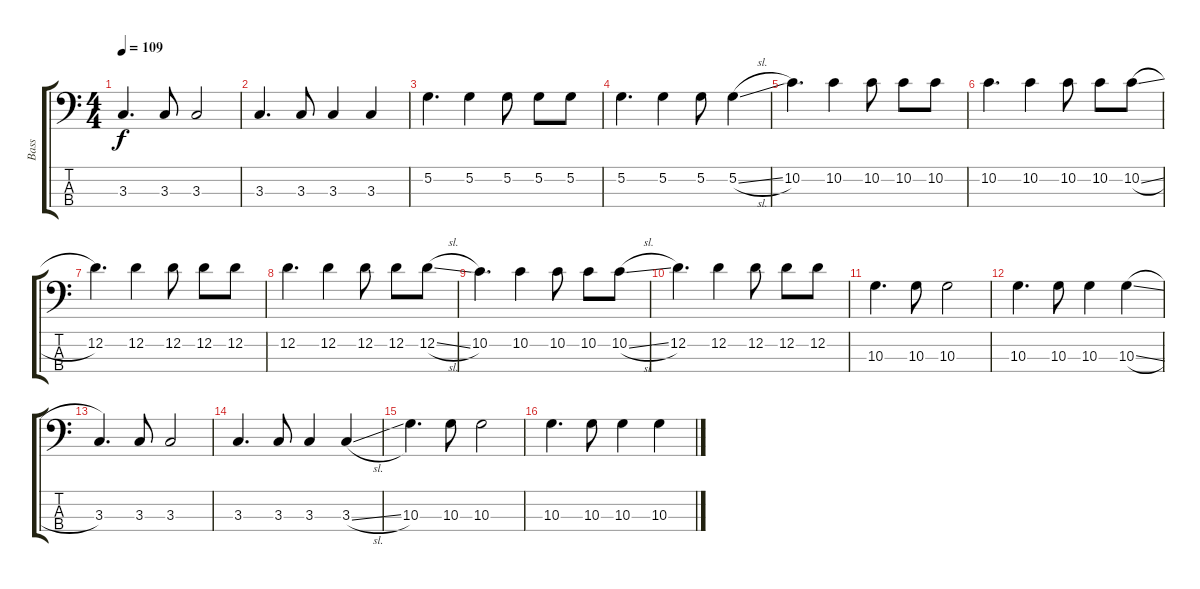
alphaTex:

\track ("Bass" "Bass") {instrument electricbassfinger}
\staff {score tabs}
\tuning (G2 D2 A1 E1) {hide}
\ts (4 4)
\tempo 109
\clef f4
\ks c
3.3.4{d dy f} 3.3.8 3.3.2 |
3.3.4{d} 3.3.8 3.3.4 3.3.4 |
5.2.4{d} 5.2.4 5.2.8 5.2.8 5.2.8 |
5.2.4{d} 5.2.4 5.2.8 5.2{sl}.4 |
10.2.4{d} 10.2.4 10.2.8 10.2.8 10.2.8 |
10.2.4{d} 10.2.4 10.2.8 10.2.8 10.2{sl}.8 |
12.2.4{d} 12.2.4 12.2.8 12.2.8 12.2.8 |
12.2.4{d} 12.2.4 12.2.8 12.2.8 12.2{sl}.8 |
10.2.4{d} 10.2.4 10.2.8 10.2.8 10.2{sl}.8 |
12.2.4{d} 12.2.4 12.2.8 12.2.8 12.2.8 |
10.3.4{d} 10.3.8 10.3.2 |
10.3.4{d} 10.3.8 10.3.4 10.3{sl}.4 |
3.3.4{d} 3.3.8 3.3.2 |
3.3.4{d} 3.3.8 3.3.4 3.3{sl}.4 |
10.3.4{d} 10.3.8 10.3.2 |
10.3.4{d} 10.3.8 10.3.4 10.3{sl}.4
